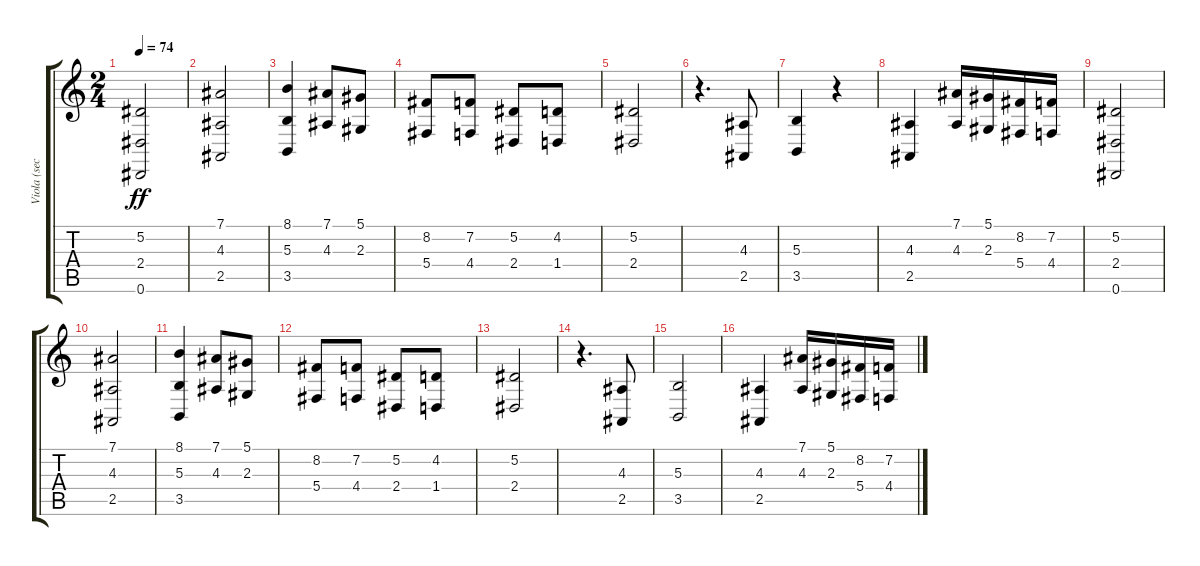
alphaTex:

\track ("Viola (section)" "Viola (sec") {instrument viola}
\staff {score tabs}
\tuning (Eb4 Bb3 Gb3 Db3 Ab2 Eb2) {hide}
\ts (2 4)
\tempo 74
\clef g2
\ks c
(5.2 2.4 0.6).2{dy ff} |
(7.1 4.3 2.5).2 |
(8.1 5.3 3.5).4 (7.1 4.3).8 (5.1 2.3).8 |
(8.2 5.4).8 (7.2 4.4).8 (5.2 2.4).8 (4.2 1.4).8 |
(5.2 2.4).2 |
r.4{d} (4.3 2.5).8 |
(5.3 3.5).4 r.4 |
(4.3 2.5).4 (7.1 4.3).16 (5.1 2.3).16 (8.2 5.4).16 (7.2 4.4).16 |
(5.2 2.4 0.6).2 |
(7.1 4.3 2.5).2 |
(8.1 5.3 3.5).4 (7.1 4.3).8 (5.1 2.3).8 |
(8.2 5.4).8 (7.2 4.4).8 (5.2 2.4).8 (4.2 1.4).8 |
(5.2 2.4).2 |
r.4{d} (4.3 2.5).8 |
(5.3 3.5).2 |
(4.3 2.5).4 (7.1 4.3).16 (5.1 2.3).16 (8.2 5.4).16 (7.2 4.4).16
